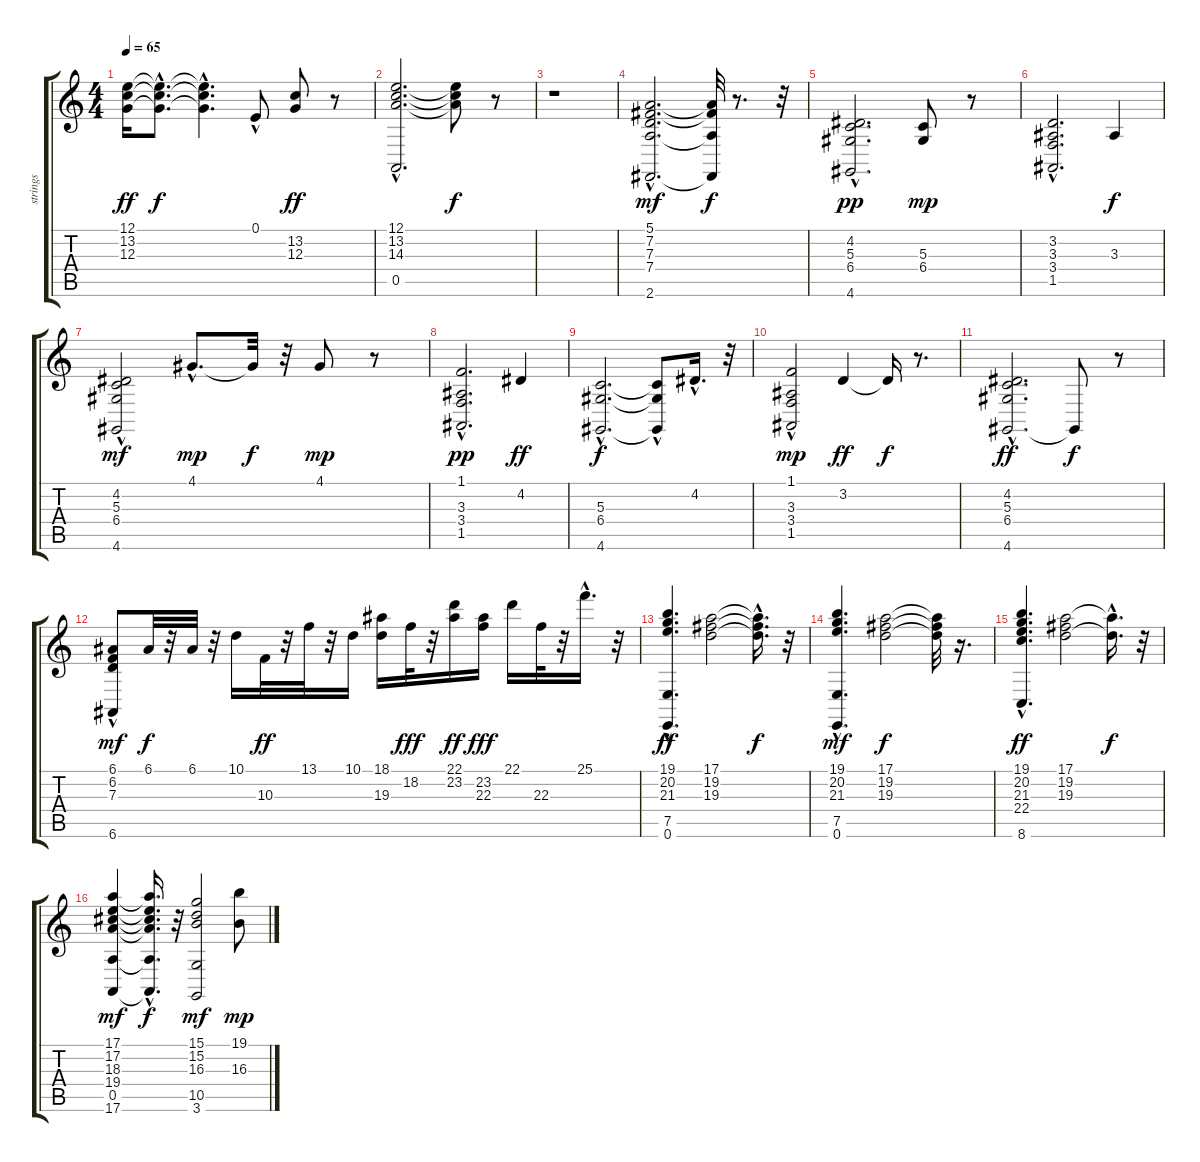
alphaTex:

\track ("strings" "strings") {instrument stringensemble1}
\staff {score tabs}
\tuning (E4 B3 G3 D3 A2 E2) {hide}
\ts (4 4)
\tempo 65
\clef g2
\ks c
(12.1 13.2 12.3).16{dy ff} (12.1{hac t} 13.2{hac t} 12.3{hac t}).8{d dy f} (12.1{t} 13.2{hac t} 12.3{hac t}).4{d} 0.1{hac}.8 (13.2 12.3).8{dy ff} r.8 |
(12.1{hac} 13.2{hac} 14.3{hac} 0.5).2{d} (12.1{t} 13.2{t} 14.3{t}).8{dy f} r.8 |
r.1 |
(5.1{hac} 7.2{hac} 7.3{hac} 7.4{hac} 2.6{hac}).2{d dy mf volume 8 instrument stringensemble1} (5.1{t} 7.2{t} 7.4{t} 2.6{t}).32{dy f} r.8{d} r.32 |
(4.2 5.3 6.4 4.6{hac}).2{d dy pp} (5.3 6.4).8{dy mp} r.8 |
(3.2{hac} 3.3 3.4{hac} 1.5{hac}).2{d} 3.3.4{dy f} |
(4.2 5.3 6.4 4.6{hac}).2{dy mf} 4.1{hac}.8{d dy mp} 4.1{t}.32{dy f} r.32 4.1.8{dy mp} r.8 |
(1.1 3.3{hac} 3.4{hac} 1.5{hac}).2{d dy pp} 4.2.4{dy ff} |
(5.3{hac} 6.4{hac} 4.6{hac}).2{d dy f} (5.3{t} 6.4{t} 4.6{hac t}).8 4.2{hac}.16{d} r.32 |
(1.1 3.3{hac} 3.4{hac} 1.5{hac}).2{dy mp} 3.2.4{dy ff} 3.2{t}.16{dy f} r.8{d} |
(4.2 5.3 6.4 4.6{hac}).2{d dy ff} 4.6{t}.8{dy f} r.8 |
(6.1{hac} 6.2{hac} 7.3{hac} 6.6).8{dy mf} 6.1.32{dy f} r.32 6.1.32 r.32 10.1.16 10.3.32{dy ff} r.32 13.1.32 r.32 10.1.16 (18.1 19.3).16 18.2.32{dy fff} r.32 (22.1 23.2).16{dy ff} (23.2 22.3).16{dy fff} 22.1.16 22.3.32 r.32 25.1{hac}.16{d} r.32 |
(19.1{hac} 20.2 21.3 7.5{hac} 0.6{hac}).4{d dy ff volume 10 instrument stringensemble1} (17.1 19.2 19.3).2 (17.1{hac t} 19.2{hac t} 19.3{t}).16{d dy f} r.32 |
(19.1{hac} 20.2{hac} 21.3{hac} 7.5{hac} 0.6{hac}).4{d dy mf} (17.1 19.2 19.3).2{dy f} (17.1{t} 19.2{t} 19.3{t}).32 r.16{d} |
(19.1{hac} 20.2 21.3 22.4 8.6{hac}).4{d dy ff} (17.1 19.2 19.3).2 (17.1{hac t} 19.3{t}).16{d dy f} r.32 |
(17.1 17.2 18.3 19.4 0.5 17.6).4{dy mf} (17.1{hac t} 17.2{t} 18.3{hac t} 19.4{t} 0.5{hac t} 17.6{hac t}).16{d dy f} r.32 (15.1 15.2 16.3 10.5 3.6).2{dy mf} (19.1 16.3).8{dy mp}
